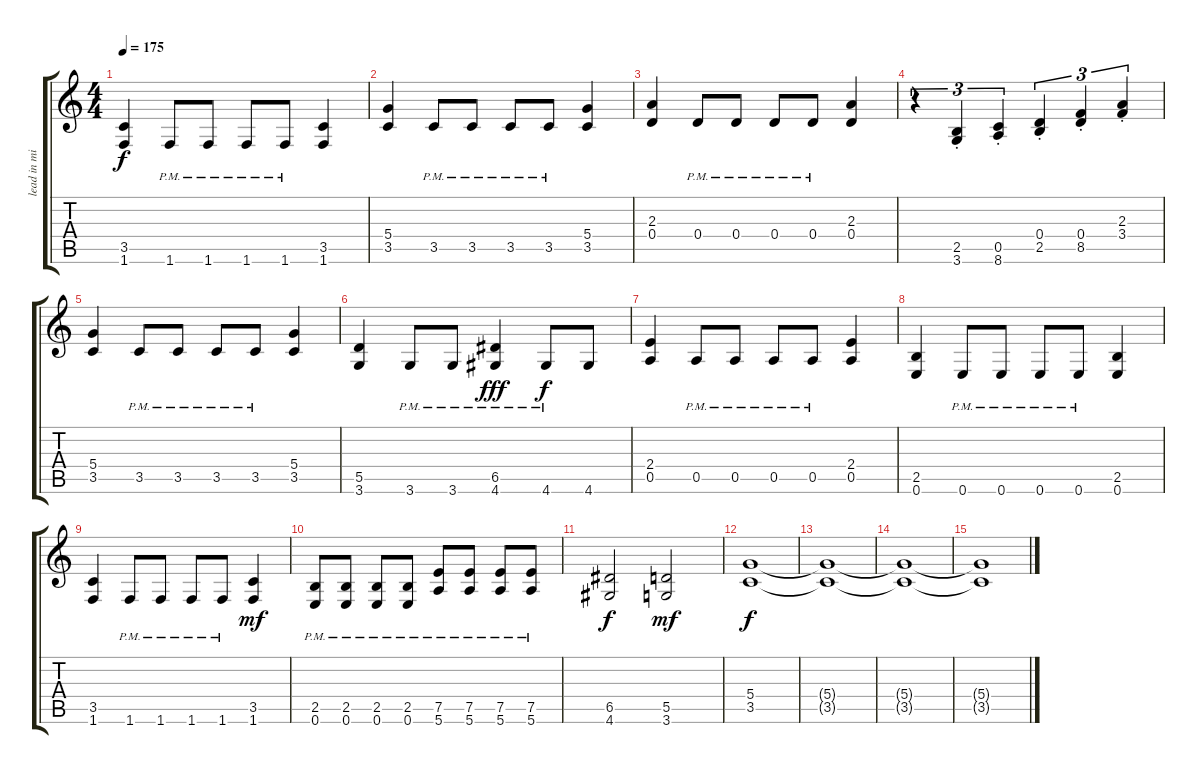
\track ("lead in mi" "lead in mi") {instrument distortionguitar}
\staff {score tabs}
\tuning (E4 B3 G3 D3 A2 E2) {hide}
\ts (4 4)
\tempo 175
\clef g2
\ks c
(3.5 1.6).4{dy f} 1.6{pm}.8 1.6{pm}.8 1.6{pm}.8 1.6{pm}.8 (3.5 1.6).4 |
(5.4 3.5).4 3.5{pm}.8 3.5{pm}.8 3.5{pm}.8 3.5{pm}.8 (5.4 3.5).4 |
(2.3 0.4).4 0.4{pm}.8 0.4{pm}.8 0.4{pm}.8 0.4{pm}.8 (2.3 0.4).4 |
r.4{tu (3 2)} (2.5{st} 3.6{st}).4{tu (3 2)} (0.5{st} 8.6{st}).4{tu (3 2)} (0.4{st} 2.5{st}).4{tu (3 2)} (0.4{st} 8.5{st}).4{tu (3 2)} (2.3{st} 3.4{st}).4{tu (3 2)} |
(5.4 3.5).4 3.5{pm}.8 3.5{pm}.8 3.5{pm}.8 3.5{pm}.8 (5.4 3.5).4 |
(5.5 3.6).4 3.6{pm}.8 3.6{pm}.8 (6.5 4.6{pm}).4{dy fff} 4.6{pm}.8{dy f} 4.6.8 |
(2.4 0.5).4 0.5{pm}.8 0.5{pm}.8 0.5{pm}.8 0.5{pm}.8 (2.4 0.5).4 |
(2.5 0.6).4 0.6{pm}.8 0.6{pm}.8 0.6{pm}.8 0.6{pm}.8 (2.5 0.6).4 |
(3.5 1.6).4 1.6{pm}.8 1.6{pm}.8 1.6{pm}.8 1.6{pm}.8 (3.5 1.6).4{dy mf} |
(2.5{pm} 0.6{pm}).8 (2.5{pm} 0.6{pm}).8 (2.5{pm} 0.6{pm}).8 (2.5{pm} 0.6{pm}).8 (7.5{pm} 5.6{pm}).8 (7.5{pm} 5.6{pm}).8 (7.5{pm} 5.6{pm}).8 (7.5{pm} 5.6{pm}).8 |
(6.5 4.6).2{dy f} (5.5 3.6).2{dy mf} |
(5.4 3.5).1{dy f} |
(5.4{t} 3.5{t}).1 |
(5.4{t} 3.5{t}).1{volume 0} |
(5.4{t} 3.5{t}).1
